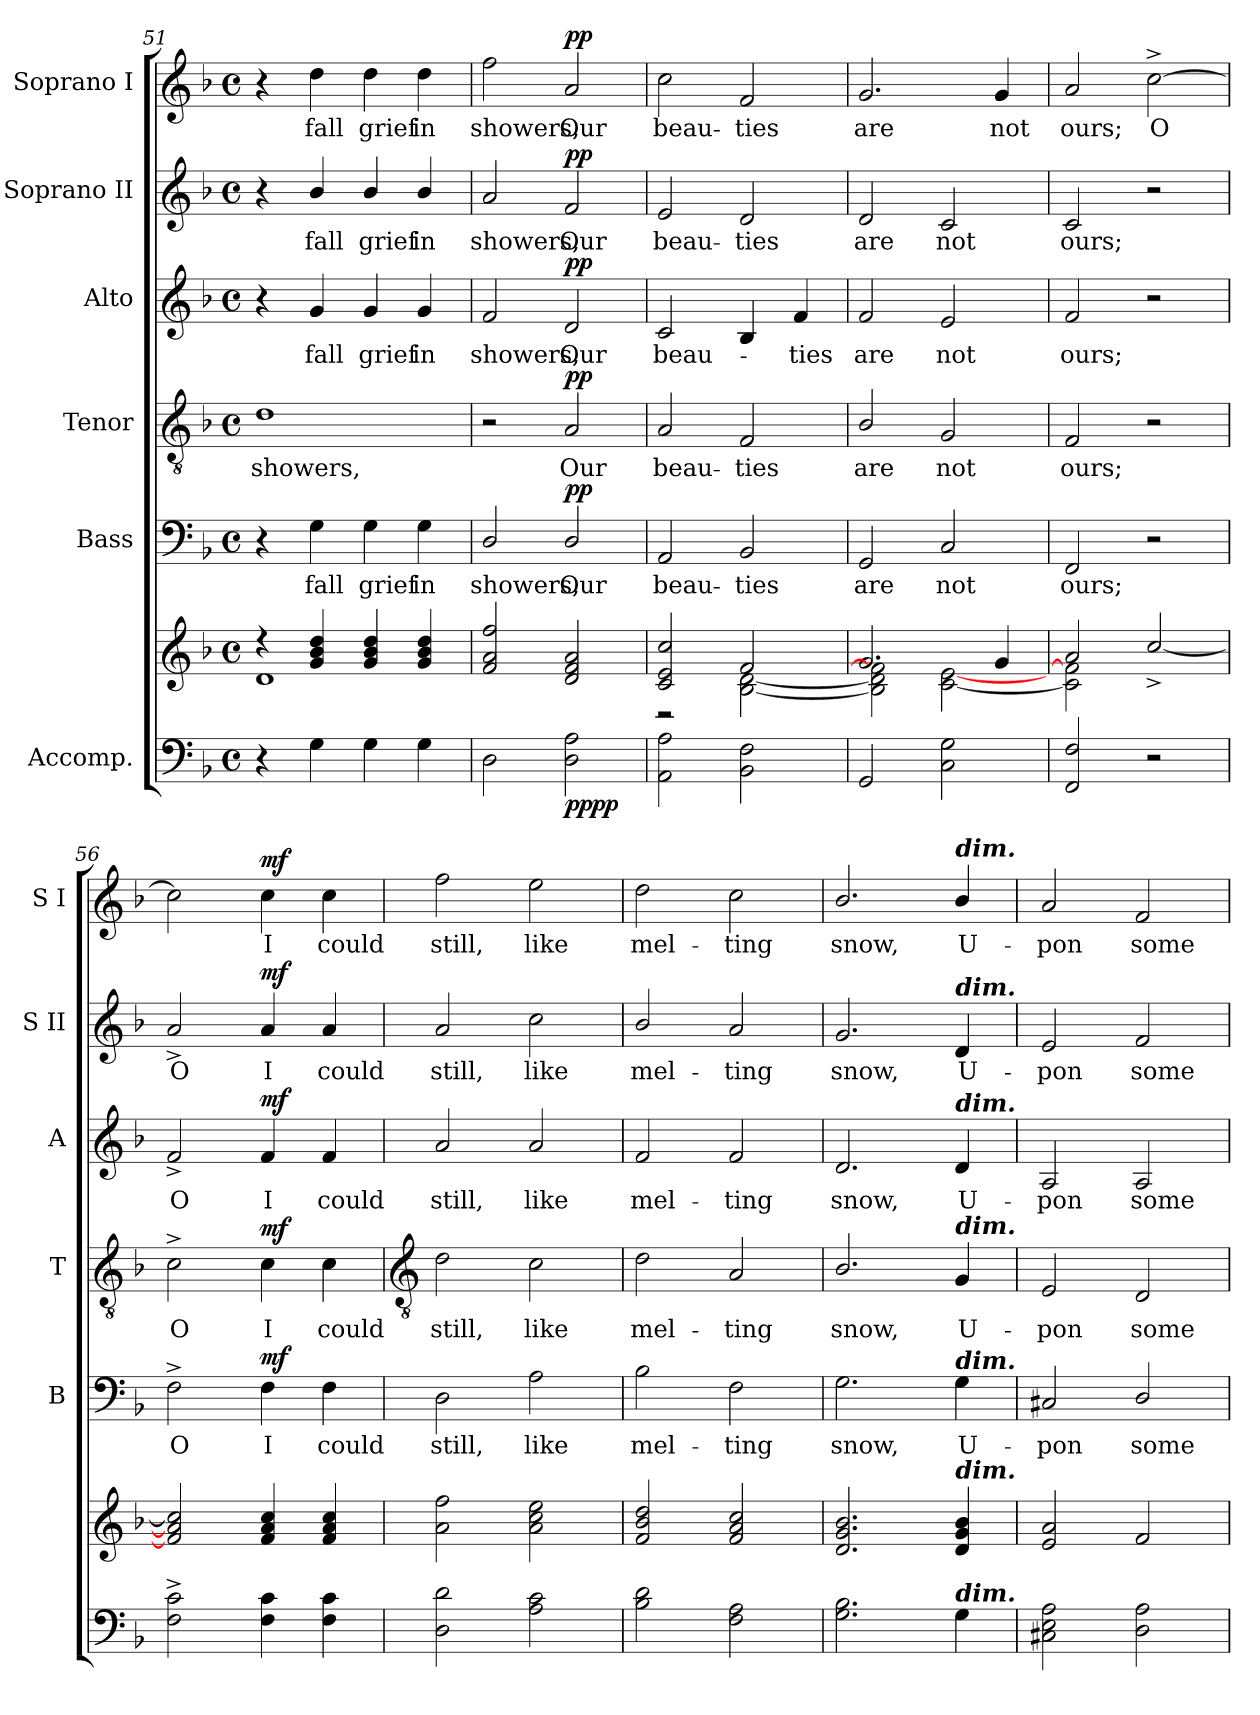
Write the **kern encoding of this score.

**kern	**kern	**dynam	**kern	**text	**dynam	**kern	**text	**dynam	**kern	**text	**dynam	**kern	**text	**dynam	**kern	**text	**dynam
*part6	*part6	*part6	*part5	*part5	*part5	*part4	*part4	*part4	*part3	*part3	*part3	*part2	*part2	*part2	*part1	*part1	*part1
*staff7	*staff6	*staff6/7	*staff5	*staff5	*staff5	*staff4	*staff4	*staff4	*staff3	*staff3	*staff3	*staff2	*staff2	*staff2	*staff1	*staff1	*staff1
*I"Accomp.	*	*	*I"Bass	*	*	*I"Tenor	*	*	*I"Alto	*	*	*I"Soprano II	*	*	*I"Soprano I	*	*
*	*	*	*I'B	*	*	*I'T	*	*	*I'A	*	*	*I'S II	*	*	*I'S I	*	*
*clefF4	*clefG2	*	*clefF4	*	*	*clefGv2	*	*	*clefG2	*	*	*clefG2	*	*	*clefG2	*	*
*k[b-]	*k[b-]	*	*k[b-]	*	*	*k[b-]	*	*	*k[b-]	*	*	*k[b-]	*	*	*k[b-]	*	*
*F:	*F:	*	*F:	*	*	*F:	*	*	*F:	*	*	*F:	*	*	*F:	*	*
*M4/4	*M4/4	*	*M4/4	*	*	*M4/4	*	*	*M4/4	*	*	*M4/4	*	*	*M4/4	*	*
*met(c)	*met(c)	*	*met(c)	*	*	*met(c)	*	*	*met(c)	*	*	*met(c)	*	*	*met(c)	*	*
=51	=51	=51	=51	=51	=51	=51	=51	=51	=51	=51	=51	=51	=51	=51	=51	=51	=51
*	*^	*	*	*	*	*	*	*	*	*	*	*	*	*	*	*	*
!	!	!	!	!	!	!	!	!LO:LY:b	!	!	!	!	!	!	!	!	!	!
4r	4r	1d\	.	4r	.	.	1d	showers,	.	4r	.	.	4r	.	.	4r	.	.
!	!	!	!	!	!LO:LY:b	!	!	!	!	!	!LO:LY:b	!	!	!LO:LY:b	!	!	!LO:LY:b	!
4G	4g/ 4b-/ 4dd/	.	.	4G	fall	.	.	.	.	4g	fall	.	4b-/	fall	.	4dd	fall	.
!	!	!	!	!	!LO:LY:b	!	!	!	!	!	!LO:LY:b	!	!	!LO:LY:b	!	!	!LO:LY:b	!
4G	4g/ 4b-/ 4dd/	.	.	4G	grief	.	.	.	.	4g	grief	.	4b-/	grief	.	4dd	grief	.
!	!	!	!	!	!LO:LY:b	!	!	!	!	!	!LO:LY:b	!	!	!LO:LY:b	!	!	!LO:LY:b	!
4G	4g/ 4b-/ 4dd/	.	.	4G	in	.	.	.	.	4g	in	.	4b-/	in	.	4dd	in	.
=52	=52	=52	=52	=52	=52	=52	=52	=52	=52	=52	=52	=52	=52	=52	=52	=52	=52	=52
!	!	!	!	!	!LO:LY:b	!	!	!	!	!	!LO:LY:b	!	!	!LO:LY:b	!	!	!LO:LY:b	!
2D\	2f/ 2a/ 2ff/	1ryy	.	2D/	showers,	.	2r	.	.	2f	showers,	.	2a	showers,	.	2ff	showers,	.
!	!	!	!LO:DY:b=2	!	!LO:LY:b	!	!	!LO:LY:b	!	!	!LO:LY:b	!	!	!LO:LY:b	!	!	!LO:LY:b	!
!	!	!	!LO:DY:n=1:b	!	!	!LO:DY:b	!	!	!LO:DY:b	!	!	!LO:DY:b	!	!	!LO:DY:b	!	!	!LO:DY:b
2D\ 2A\	2d/ 2f/ 2a/	.	pp pp	2D/	Our	pp	2A	Our	pp	2d	Our	pp	2f	Our	pp	2a	Our	pp
=53	=53	=53	=53	=53	=53	=53	=53	=53	=53	=53	=53	=53	=53	=53	=53	=53	=53	=53
!	!	!	!	!	!LO:LY:b	!	!	!LO:LY:b	!	!	!LO:LY:b	!	!	!LO:LY:b	!	!	!LO:LY:b	!
2AA 2A	2c/ 2e/ 2cc/	2r	.	2AA	beau-	.	2A	beau-	.	2c	beau-	.	2e	beau-	.	2cc	beau-	.
!	!	!	!	!	!LO:LY:b	!	!	!LO:LY:b	!	!	!	!	!	!LO:LY:b	!	!	!LO:LY:b	!
2BB- 2F	2f/	[2B-\ [2d\	.	2BB-	-ties	.	2F	-ties	.	4B-	.	.	2d	-ties	.	2f	-ties	.
!	!	!	!	!	!	!	!	!	!	!	!LO:LY:b	!	!	!	!	!	!	!
.	.	.	.	.	.	.	.	.	.	4f	ties	.	.	.	.	.	.	.
=54	=54	=54	=54	=54	=54	=54	=54	=54	=54	=54	=54	=54	=54	=54	=54	=54	=54	=54
!	!	!	!	!	!LO:LY:b	!	!	!LO:LY:b	!	!	!LO:LY:b	!	!	!LO:LY:b	!	!	!LO:LY:b	!
2GG	2.g/	2B-\] 2d\] 2f\]	.	2GG	are	.	2B-/	are	.	2f	are	.	2d	are	.	2.g	are	.
!	!	!	!	!	!LO:LY:b	!	!	!LO:LY:b	!	!	!LO:LY:b	!	!	!LO:LY:b	!	!	!	!
2C 2G	.	[2c\ [2e\	.	2C	not	.	2G	not	.	2e	not	.	2c	not	.	.	.	.
!	!	!	!	!	!	!	!	!	!	!	!	!	!	!	!	!	!LO:LY:b	!
.	4g/	.	.	.	.	.	.	.	.	.	.	.	.	.	.	4g	not	.
=55	=55	=55	=55	=55	=55	=55	=55	=55	=55	=55	=55	=55	=55	=55	=55	=55	=55	=55
!	!	!	!	!	!LO:LY:b	!	!	!LO:LY:b	!	!	!LO:LY:b	!	!	!LO:LY:b	!	!	!LO:LY:b	!
2FF 2F	2a/	2c\] 2f\]	.	2FF	ours;	.	2F	ours;	.	2f	ours;	.	2c	ours;	.	2a	ours;	.
!	!	!	!	!	!	!	!	!	!	!	!	!	!	!	!	!	!LO:LY:b	!
2r	[2cc^/	2ryy	.	2r	.	.	2r	.	.	2r	.	.	2r	.	.	[2cc^	O	.
=56	=56	=56	=56	=56	=56	=56	=56	=56	=56	=56	=56	=56	=56	=56	=56	=56	=56	=56
!	!	!	!	!	!LO:LY:b	!	!	!LO:LY:b	!	!	!LO:LY:b	!	!	!LO:LY:b	!	!	!	!
2F^ 2c^	2f/] 2a/] 2cc/]	1ryy	.	2F^	O	.	2c^	O	.	2f^	O	.	2a^	O	.	2cc]	.	.
!	!	!	!LO:DY:b=2	!	!LO:LY:b	!	!	!LO:LY:b	!	!	!LO:LY:b	!	!	!LO:LY:b	!	!	!LO:LY:b	!
!	!	!	!LO:DY:n=1:b	!	!	!LO:DY:b	!	!	!LO:DY:b	!	!	!LO:DY:b	!	!	!LO:DY:b	!	!	!LO:DY:b
4F 4c	4f/ 4a/ 4cc/	.	mf mf	4F	I	mf	4c	I	mf	4f	I	mf	4a	I	mf	4cc	I	mf
!	!	!	!	!	!LO:LY:b	!	!	!LO:LY:b	!	!	!LO:LY:b	!	!	!LO:LY:b	!	!	!LO:LY:b	!
4F 4c	4f/ 4a/ 4cc/	.	.	4F	could	.	4c	could	.	4f	could	.	4a	could	.	4cc	could	.
*	*v	*v	*	*	*	*	*	*	*	*	*	*	*	*	*	*	*	*
!!LO:LB:g=z
=57	=57	=57	=57	=57	=57	=57	=57	=57	=57	=57	=57	=57	=57	=57	=57	=57	=57
*	*	*	*	*	*	*clefGv2	*	*	*	*	*	*	*	*	*	*	*
!	!	!	!	!LO:LY:b	!	!	!LO:LY:b	!	!	!LO:LY:b	!	!	!LO:LY:b	!	!	!LO:LY:b	!
2D 2d	2a 2ff	.	2D	still,	.	2d	still,	.	2a	still,	.	2a	still,	.	2ff	still,	.
!	!	!	!	!LO:LY:b	!	!	!LO:LY:b	!	!	!LO:LY:b	!	!	!LO:LY:b	!	!	!LO:LY:b	!
2A 2c	2a 2cc 2ee	.	2A	like	.	2c	like	.	2a	like	.	2cc	like	.	2ee	like	.
=58	=58	=58	=58	=58	=58	=58	=58	=58	=58	=58	=58	=58	=58	=58	=58	=58	=58
!	!	!	!	!LO:LY:b	!	!	!LO:LY:b	!	!	!LO:LY:b	!	!	!LO:LY:b	!	!	!LO:LY:b	!
2B- 2d	2f 2b- 2dd	.	2B-	mel-	.	2d	mel-	.	2f	mel-	.	2b-/	mel-	.	2dd	mel-	.
!	!	!	!	!LO:LY:b	!	!	!LO:LY:b	!	!	!LO:LY:b	!	!	!LO:LY:b	!	!	!LO:LY:b	!
2F 2A	2f 2a 2cc	.	2F	-ting	.	2A	-ting	.	2f	-ting	.	2a	-ting	.	2cc	-ting	.
=59	=59	=59	=59	=59	=59	=59	=59	=59	=59	=59	=59	=59	=59	=59	=59	=59	=59
!	!	!	!	!LO:LY:b	!	!	!LO:LY:b	!	!	!LO:LY:b	!	!	!LO:LY:b	!	!	!LO:LY:b	!
2.G 2.B-	2.d/ 2.g/ 2.b-/	.	2.G	snow,	.	2.B-/	snow,	.	2.d	snow,	.	2.g	snow,	.	2.b-/	snow,	.
!	!	!	!	!	!	!	!	!	!	!	!	!	!	!	!LO:TX:a:Bi:t=dim.	!	!
!	!	!	!	!	!	!	!	!	!	!	!	!LO:TX:a:Bi:t=dim.	!	!	!	!	!
!	!	!	!	!	!	!	!	!	!LO:TX:a:Bi:t=dim.	!	!	!	!	!	!	!	!
!	!	!	!	!	!	!LO:TX:a:Bi:t=dim.	!	!	!	!	!	!	!	!	!	!	!
!	!	!	!LO:TX:a:Bi:t=dim.	!	!	!	!	!	!	!	!	!	!	!	!	!	!
!	!LO:TX:a:Bi:t=dim.	!	!	!	!	!	!	!	!	!	!	!	!	!	!	!	!
!LO:TX:a:Bi:t=dim.	!	!	!	!	!	!	!	!	!	!	!	!	!	!	!	!	!
!	!	!	!	!LO:LY:b	!	!	!LO:LY:b	!	!	!LO:LY:b	!	!	!LO:LY:b	!	!	!LO:LY:b	!
4G	4d/ 4g/ 4b-/	.	4G	U-	.	4G	U-	.	4d	U-	.	4d	U-	.	4b-/	U-	.
=60	=60	=60	=60	=60	=60	=60	=60	=60	=60	=60	=60	=60	=60	=60	=60	=60	=60
!	!	!	!	!LO:LY:b	!	!	!LO:LY:b	!	!	!LO:LY:b	!	!	!LO:LY:b	!	!	!LO:LY:b	!
2C#X 2E 2A	2e 2a	.	2C#X	-pon	.	2E	-pon	.	2A	-pon	.	2e	-pon	.	2a	-pon	.
!	!	!	!	!LO:LY:b	!	!	!LO:LY:b	!	!	!LO:LY:b	!	!	!LO:LY:b	!	!	!LO:LY:b	!
2D\ 2A\	2f	.	2D/	some	.	2D	some	.	2A	some	.	2f	some	.	2f	some	.
=	=	=	=	=	=	=	=	=	=	=	=	=	=	=	=	=	=
*-	*-	*-	*-	*-	*-	*-	*-	*-	*-	*-	*-	*-	*-	*-	*-	*-	*-
